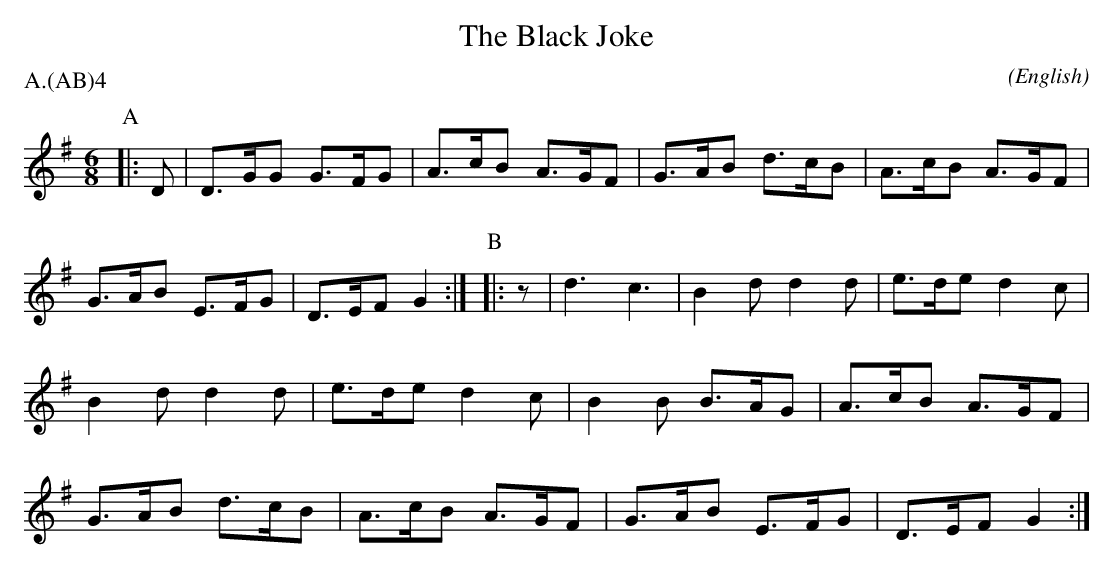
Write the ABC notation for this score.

X:1
T:The Black Joke
M:6/8
C:
O:English
P:A.(AB)4
K:G
P:A
|: D | D>GG G>FG |\
       A>cB A>GF | G>AB d>cB | A>cB A>GF | G>AB E>FG | D>EF G2   :|\
P:B
|: z | d3   c3   |\
       B2d  d2d  | e>de d2c  | B2d  d2d  | e>de d2c  | B2B  B>AG |\
       A>cB A>GF | G>AB d>cB | A>cB A>GF | G>AB E>FG | D>EF G2   :|
